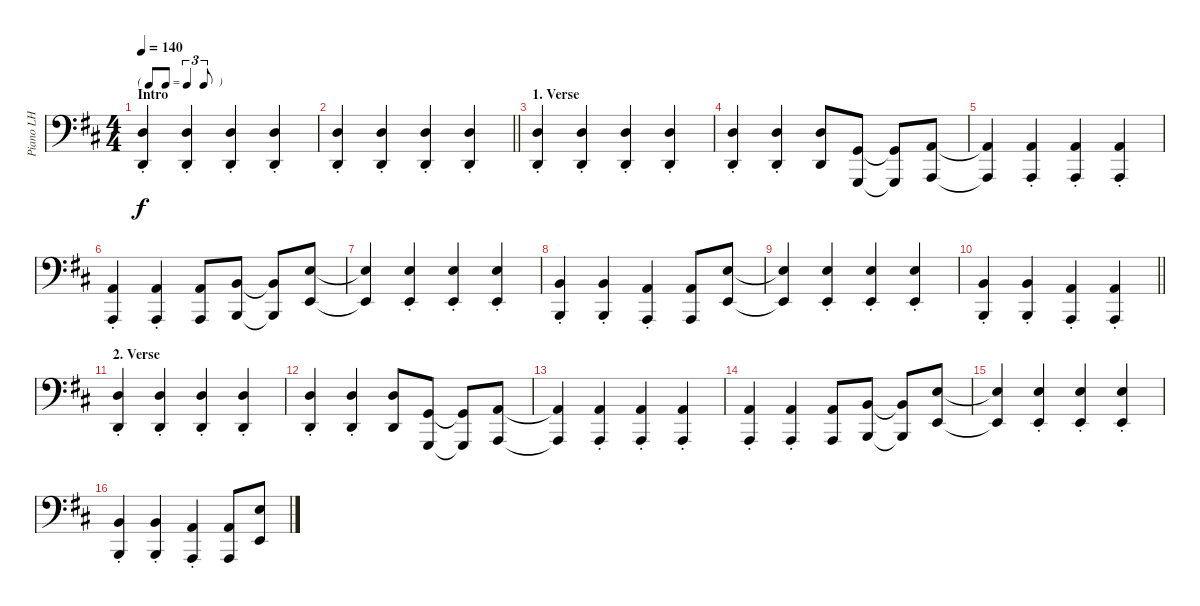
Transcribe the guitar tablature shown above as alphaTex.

\track ("Piano LH" "Piano LH") {instrument brightacousticpiano}
\staff {score}
\tuning (G2 D2 A1 E1) {hide}
\ts (4 4)
\tf triplet8th
\section ("" "Intro")
\tempo 140
\clef f4
\ks d
(7.1{st} 5.3{st}).4{dy f instrument brightacousticpiano} (7.1{st} 5.3{st}).4 (7.1{st} 5.3{st}).4 (7.1{st} 5.3{st}).4 |
\barLineRight lightlight
(7.1{st} 5.3{st}).4 (7.1{st} 5.3{st}).4 (7.1{st} 5.3{st}).4 (7.1{st} 5.3{st}).4 |
\section ("" "1. Verse")
(7.1{st} 5.3{st}).4 (7.1{st} 5.3{st}).4 (7.1{st} 5.3{st}).4 (7.1{st} 5.3{st}).4 |
(7.1{st} 5.3{st}).4 (7.1{st} 5.3{st}).4 (7.1 5.3).8 (5.2 3.4).8 (5.2{t} 3.4{t}).8 (2.1 0.3).8 |
(2.1{t} 0.3{t}).4 (2.1{st} 0.3{st}).4 (2.1{st} 0.3{st}).4 (2.1{st} 0.3{st}).4 |
(2.1{st} 0.3{st}).4 (2.1{st} 0.3{st}).4 (2.1 0.3).8 (4.1 2.3).8 (4.1{t} 2.3{t}).8 (9.1 7.3).8 |
(9.1{t} 7.3{t}).4 (9.1{st} 7.3{st}).4 (9.1{st} 7.3{st}).4 (9.1{st} 7.3{st}).4 |
(4.1{st} 2.3{st}).4 (4.1{st} 2.3{st}).4 (2.1{st} 0.3{st}).4 (2.1 0.3).8 (9.1 7.3).8 |
(9.1{t} 7.3{t}).4 (9.1{st} 7.3{st}).4 (9.1{st} 7.3{st}).4 (9.1{st} 7.3{st}).4 |
\barLineRight lightlight
(4.1{st} 2.3{st}).4 (4.1{st} 2.3{st}).4 (2.1{st} 0.3{st}).4 (2.1{st} 0.3{st}).4 |
\section ("" "2. Verse")
(7.1{st} 5.3{st}).4 (7.1{st} 5.3{st}).4 (7.1{st} 5.3{st}).4 (7.1{st} 5.3{st}).4 |
(7.1{st} 5.3{st}).4 (7.1{st} 5.3{st}).4 (7.1 5.3).8 (5.2 3.4).8 (5.2{t} 3.4{t}).8 (2.1 0.3).8 |
(2.1{t} 0.3{t}).4 (2.1{st} 0.3{st}).4 (2.1{st} 0.3{st}).4 (2.1{st} 0.3{st}).4 |
(2.1{st} 0.3{st}).4 (2.1{st} 0.3{st}).4 (2.1 0.3).8 (4.1 2.3).8 (4.1{t} 2.3{t}).8 (9.1 7.3).8 |
(9.1{t} 7.3{t}).4 (9.1{st} 7.3{st}).4 (9.1{st} 7.3{st}).4 (9.1{st} 7.3{st}).4 |
(4.1{st} 2.3{st}).4 (4.1{st} 2.3{st}).4 (2.1{st} 0.3{st}).4 (2.1 0.3).8 (9.1 7.3).8
